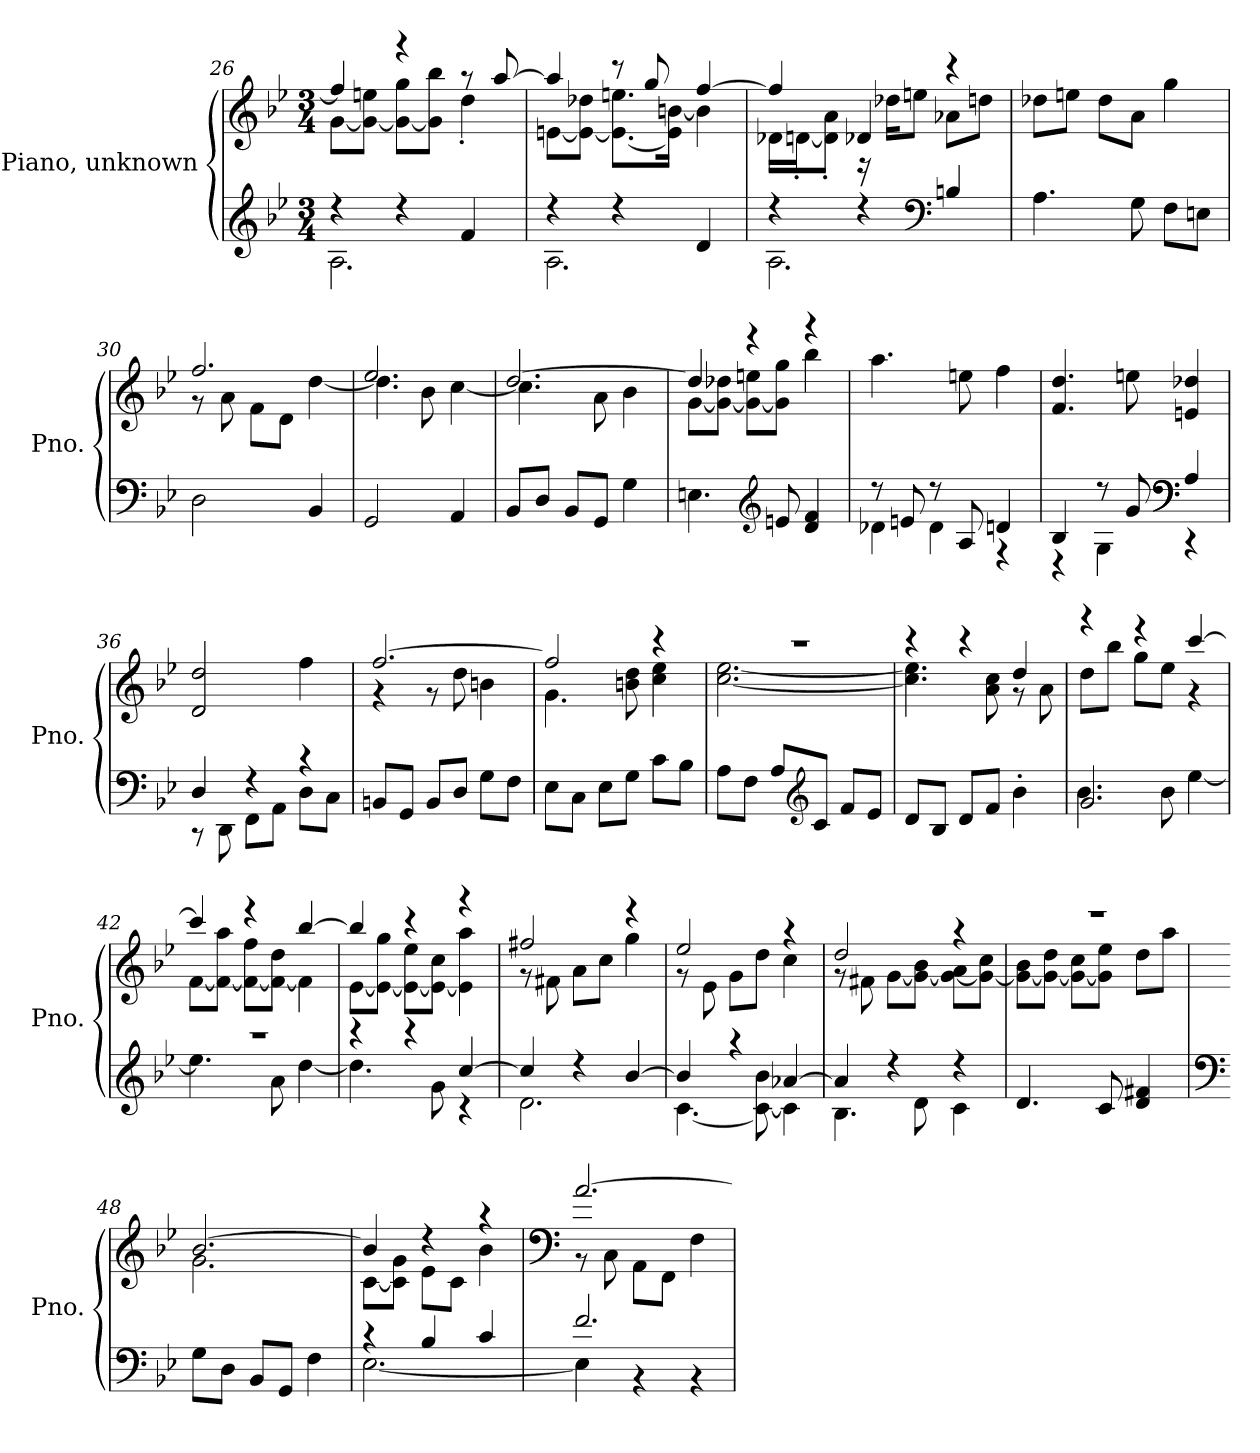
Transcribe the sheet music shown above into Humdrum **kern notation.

**kern	**kern
*part1	*part1
*staff2	*staff1
*I"Piano, unknown	*
*I'Pno.	*
*clefG2	*clefG2
*k[b-e-]	*k[b-e-]
*M3/4	*M3/4
=26	=26
*^	*^
4r	2.A\	4ff/]	[8g\L
.	.	.	8g\_ 8een\J
4r	.	4r	8g\_ 8gg\L
.	.	.	8g\] 8bb-\J
4f/	.	8r	4dd'\
.	.	[8aa/	.
!!LO:LB:g=z	!!
=27	=27	=27	=27
4r	2.A\	4aa/]	[8en\L
.	.	.	8e\_ 8dd-X\J
4r	.	8r	8.e\_ 8.een\L
.	.	8gg/	.
.	.	.	16e\] [16bn\Jk
4d/	.	[4ff/	4b\]
=28	=28	=28	=28
4r	2.A\	4ff/]	16d-X\LL
.	.	.	[16dn'\J
.	.	.	8d\]' 8a\'J
4r	.	4d-X/	16r
.	.	.	16dd-X\KL
.	.	.	8een\J
*clefF4	*	*	*
4Bn/	.	4r	8a-X\L
.	.	.	8ddn\J
*v	*v	*	*
*	*v	*v
=29	=29
4.A\	8dd-X\L
.	8een\J
.	8dd-\L
8G\	8a\J
8F\L	4gg\
8En\J	.
=30	=30
*	*^
2D\	2.ff/	8r
.	.	8a\
.	.	8f\L
.	.	8d\J
4BB-/	.	[4dd\
!!LO:PB:g=z	!!
=31	=31	=31
2GG/	2.ee-/	4.dd\]
.	.	8b-\
4AA/	.	[4cc\
=32	=32	=32
8BB-/L	[2.dd/	4.cc\]
8D/J	.	.
8BB-/L	.	.
8GG/J	.	8a\
4G\	.	4b-\
=33	=33	=33
4.En\	4dd/]	[8g\L
.	.	8g\_ 8dd-X\J
.	4r	8g\_ 8een\L
*clefG2	*	*
8en/	.	8g\] 8gg\J
4d/ 4f/	4r	4bb-\
*	*v	*v
=34	=34
*^	*
8r	4d-X\	4.aa\
8en/	.	.
8r	4d-\	.
8A/	.	8een\
4dn/	4r	4ff\
=35	=35	=35
4B-/	4r	4.f/ 4.dd/
8r	4G\	.
8g/	.	8een\
*clefF4	*	*
4A/	4r	4en/ 4dd-X/
=36	=36	=36
4D/	8r	2d/ 2dd/
.	8DD\	.
4r	8FF\L	.
.	8AA\J	.
4r	8D\L	4ff\
.	8C\J	.
*v	*v	*
!!LO:LB:g=z
=37	=37
*	*^
8BBn/L	[2.ff/	4r
8GG/J	.	.
8BB/L	.	8r
8D/J	.	8dd\
8G\L	.	4bn\
8F\J	.	.
=38	=38	=38
8E-\L	2ff/]	4.g\
8C\J	.	.
8E-\L	.	.
8G\J	.	8bn\ 8dd\
8c\L	4r	4cc\ 4ee-\
8B-\J	.	.
=39	=39	=39
8A\L	2.r	[2.cc\ [2.ee-\
8F\J	.	.
8A/L	.	.
*clefG2	*	*
8c/J	.	.
8f/L	.	.
8e-/J	.	.
=40	=40	=40
8d/L	4r	4.cc\] 4.ee-\]
8B-/J	.	.
8d/L	4r	.
8f/J	.	8a\ 8cc\
4b-'\	4dd/	8r
.	.	8a\
=41	=41	=41
*^	*	*
2.g/	4.b-\	4r	8dd\L
.	.	.	8bb-\J
.	.	4r	8gg\L
.	8b-\	.	8ee-\J
.	[4ee-\	[4ccc/	4r
=42	=42	=42	=42
2.r	4.ee-\]	4ccc/]	[8f\L
.	.	.	8f\_ 8aa\J
.	.	4r	8f\_ 8ff\L
.	8a\	.	8f\_ 8dd\J
.	[4dd\	[4bb-/	4f\]
!!LO:LB:g=z	!!
=43	=43	=43	=43
4r	4.dd\]	4bb-/]	[8e-\L
.	.	.	8e-\_ 8gg\J
4r	.	4r	8e-\_ 8ee-\L
.	8g\	.	8e-\_ 8cc\J
[4cc/	4r	4r	4e-\] 4aa\
=44	=44	=44	=44
4cc/]	2.d\	2ff#X/	8r
.	.	.	8f#X\
4r	.	.	8a\L
.	.	.	8cc\J
[4b-/	.	4r	4gg\
=45	=45	=45	=45
4b-/]	[4.c\	2ee-/	8r
.	.	.	8e-\
4r	.	.	8g\L
.	8c\_ 8b-\	.	8dd\J
[4a-X/	4c\]	4r	4cc\
=46	=46	=46	=46
4a-/]	4.B-\	2dd/	8r
.	.	.	8f#X\
4r	.	.	[8g\L
.	8d\	.	8g\_ 8b-\J
4r	4c\	4r	8g\_ 8a\L
.	.	.	8g\_ 8cc\J
*v	*v	*	*
=47	=47	=47
4.d/	2.r	8g\_ 8b-\L
.	.	8g\_ 8dd\J
.	.	8g\_ 8cc\L
8c/	.	8g\] 8ee-\J
4d/ 4f#X/	.	8dd\L
.	.	8aa\J
!!LO:LB:g=z	!!
=48	=48	=48
*clefF4	*	*
8G\L	[2.b-/	2.g\
8D\J	.	.
8BB-/L	.	.
8GG/J	.	.
4F\	.	.
=49	=49	=49
*^	*	*
4r	[2.E-\	4b-/]	[8c\L
.	.	.	8c\] 8g\J
4B-/	.	4r	8e-\L
.	.	.	8c\J
4c/	.	4r	4b-\
=50	=50	=50	=50
*	*	*clefF4	*
2.f/	4E-\]	[2.a/	8r
.	.	.	8C\
.	4r	.	8AA\L
.	.	.	8FF\J
.	4r	.	4F\
*v	*v	*	*
*	*v	*v
=	=
*-	*-
